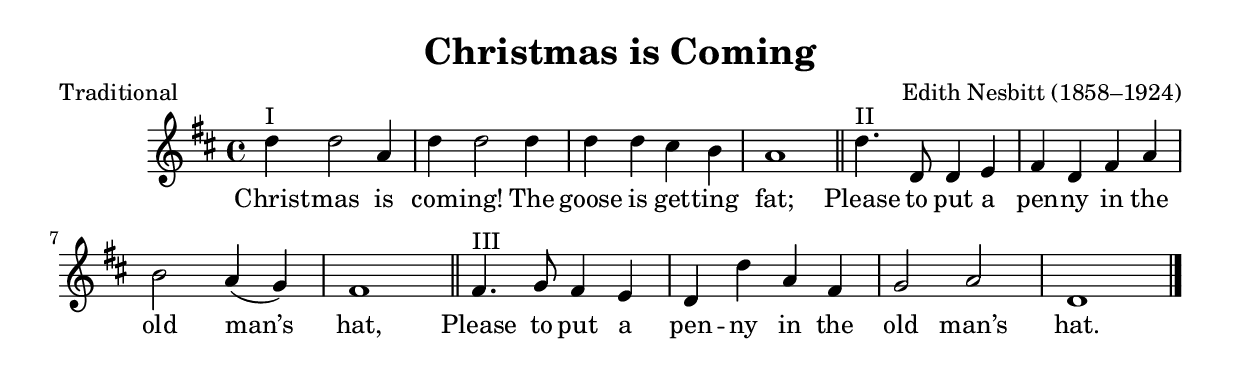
\version "2.14.2"
\include "util.ly"

\header {tagline = ""
    title = "Christmas is Coming"
    %subtitle = "(Three-part Round)"
    poet = "Traditional"
    composer = "Edith Nesbitt (1858–1924)"
    %\markup{from \italic{cpdl.org}}
  }

global = {
  \key d \major
  \time 4/4
}

sopMusic = \relative c'' {
  d4^"I" d2 a4 |
  d d2 d4 |
  d d cis b |
  a1 \bar "||"
  
  d4.^"II" d,8 d4 e |
  fis d fis a |
  b2 a4( g) |
  fis1 \bar "||"
  
  fis4.^"III" g8 fis4 e |
  d d' a fis |
  g2 a |
  d,1 \bar "|."
}
sopWords = \lyricmode {
  \dropLyricsIV
  Christ -- mas is com -- ing! The goose is get -- ting fat;
  Please to put a pen -- ny in the old man’s hat,
  Please to put a pen -- ny in the old man’s hat.
}

\score {
  \new Staff = women << \new Voice = sopranos { \global \sopMusic }
    \new Lyrics \with { alignBelowContext = #"women" \override VerticalAxisGroup #'nonstaff-relatedstaff-spacing = #'((basic-distance . 1))} \lyricsto "sopranos" \sopWords
  >>
  \layout { }
  
  \midi {
    \tempo 4 = 240
    \set Staff.midiInstrument = "flute"
  
    \context {
      \Voice
      \remove "Dynamic_performer"
    }
  }
}
